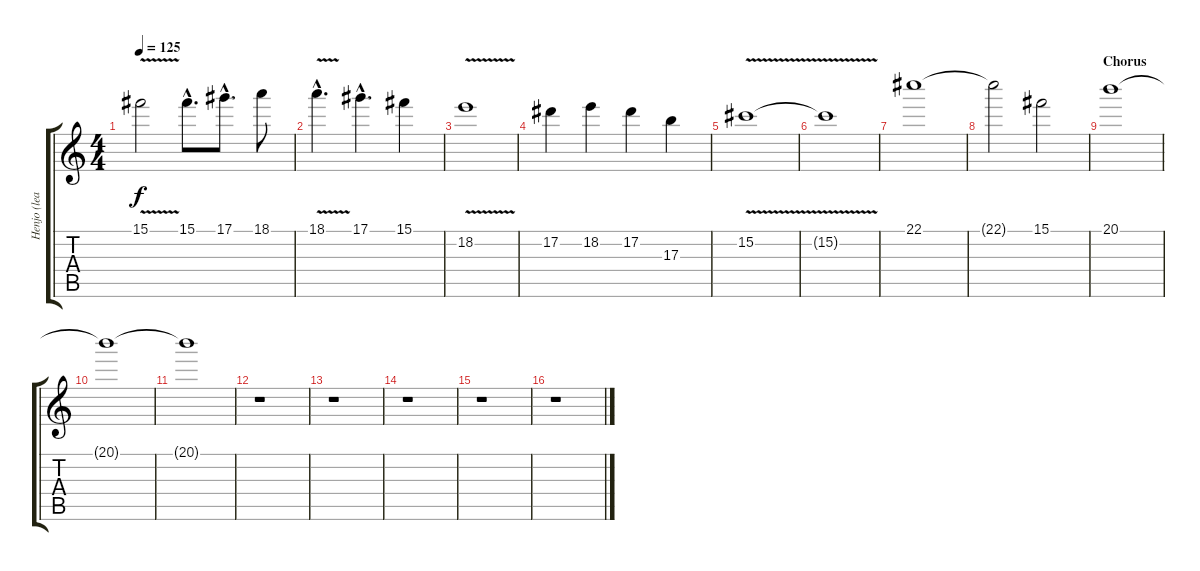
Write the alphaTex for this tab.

\track ("Henjo (lead)" "Henjo (lea") {instrument overdrivenguitar}
\staff {score tabs}
\tuning (Eb4 Bb3 Gb3 Db3 Ab2 Eb2) {hide}
\ts (4 4)
\tempo 125
\clef g2
\ks c
15.1{v}.2{dy f} 15.1{hac}.8{d} 17.1{hac}.8{d} 18.1.8 |
18.1{v hac}.4{d} 17.1{hac}.4{d} 15.1.4 |
18.2{v}.1 |
17.2.4 18.2.4 17.2.4 17.3.4 |
15.2{v}.1 |
15.2{t}.1 |
22.1.1 |
22.1{t}.2 15.1.2 |
\section ("" "Chorus")
20.1.1 |
20.1{t}.1 |
20.1{t}.1{volume 0} |
r.1 |
r.1 |
r.1 |
r.1 |
r.1
